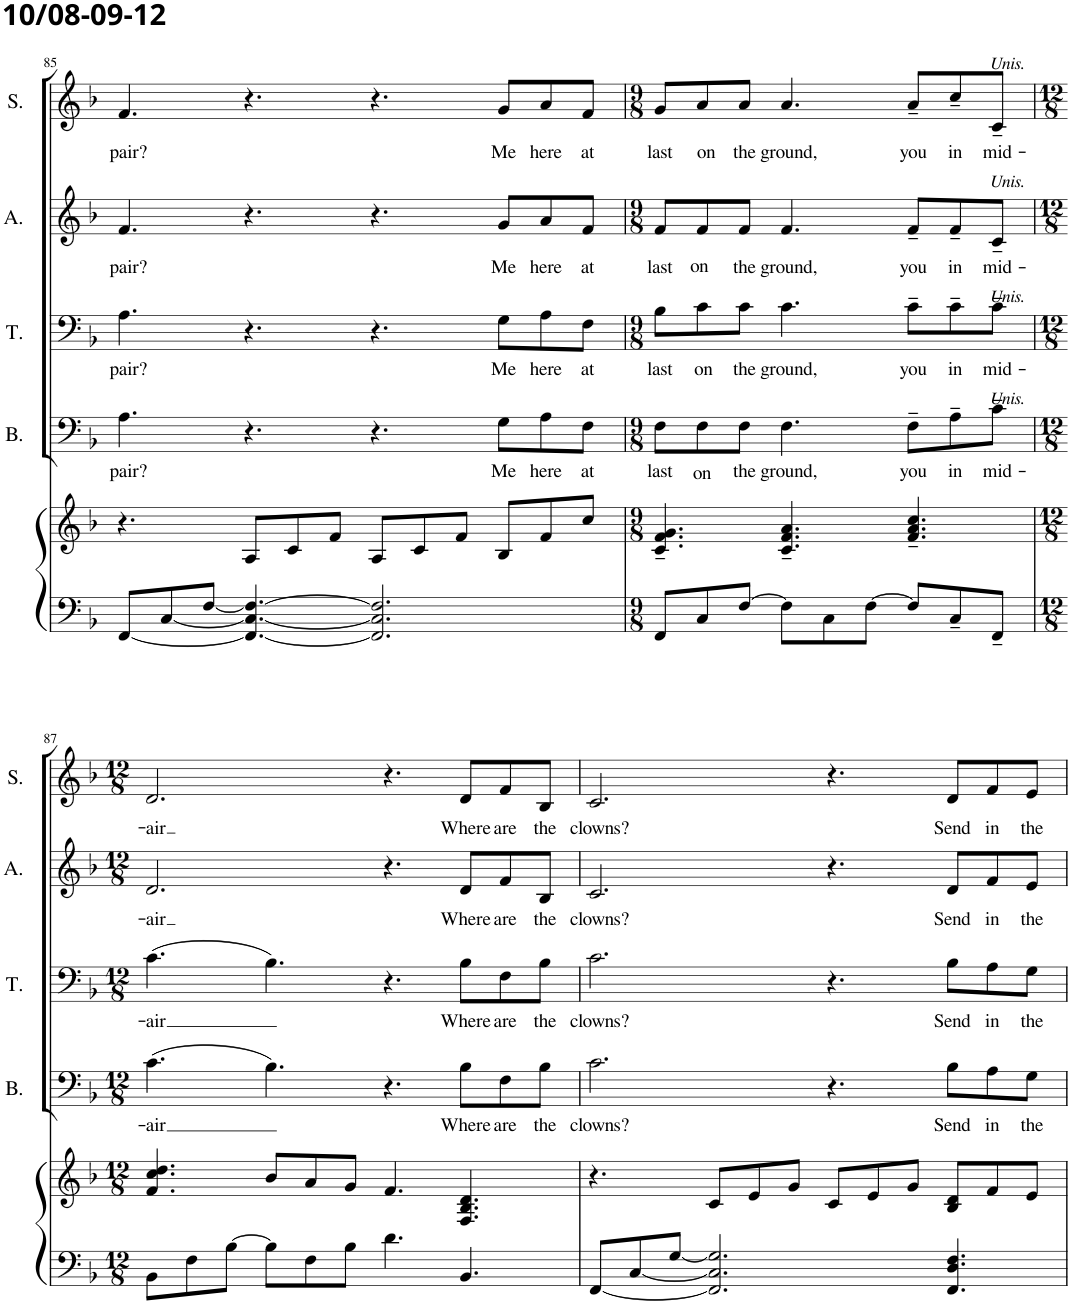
**kern	**kern	**kern	**text	**kern	**text	**kern	**text	**kern	**text
*part5	*part5	*part4	*part4	*part3	*part3	*part2	*part2	*part1	*part1
*staff6	*staff5	*staff4	*staff4	*staff3	*staff3	*staff2	*staff2	*staff1	*staff1
*I"Piano	*	*I"Bass	*	*I"Tenor	*	*I"Alto	*	*I"Soprano	*
*I'Pno	*	*I'B.	*	*I'T.	*	*I'A.	*	*I'S.	*
!!LO:PB:g=z
*clefF4	*clefG2	*clefF4	*	*clefF4	*	*clefG2	*	*clefG2	*
*k[b-]	*k[b-]	*k[b-]	*	*k[b-]	*	*k[b-]	*	*k[b-]	*
*M12/8	*M12/8	*M12/8	*	*M12/8	*	*M12/8	*	*M12/8	*
=85	=85	=85	=85	=85	=85	=85	=85	=85	=85
!	!	!	!LO:LY:b	!	!LO:LY:b	!	!LO:LY:b	!	!LO:LY:b
[8FF/L	4.r	4.A\	pair?	4.A\	pair?	4.f/	pair?	4.f/	pair?
[8C/	.	.	.	.	.	.	.	.	.
[8F/J	.	.	.	.	.	.	.	.	.
4.FF/_ 4.C/_ 4.F/_	8A/L	4.r	.	4.r	.	4.r	.	4.r	.
.	8c/	.	.	.	.	.	.	.	.
.	8f/J	.	.	.	.	.	.	.	.
2.FF/] 2.C/] 2.F/]	8A/L	4.r	.	4.r	.	4.r	.	4.r	.
.	8c/	.	.	.	.	.	.	.	.
.	8f/J	.	.	.	.	.	.	.	.
!	!	!	!LO:LY:b	!	!LO:LY:b	!	!LO:LY:b	!	!LO:LY:b
.	8B-/L	8G\L	Me	8G\L	Me	8g/L	Me	8g/L	Me
!	!	!	!LO:LY:b	!	!LO:LY:b	!	!LO:LY:b	!	!LO:LY:b
.	8f/	8A\	here	8A\	here	8a/	here	8a/	here
!	!	!	!LO:LY:b	!	!LO:LY:b	!	!LO:LY:b	!	!LO:LY:b
.	8cc/J	8F\J	at	8F\J	at	8f/J	at	8f/J	at
=86	=86	=86	=86	=86	=86	=86	=86	=86	=86
*M9/8	*M9/8	*M9/8	*	*M9/8	*	*M9/8	*	*M9/8	*
!	!	!	!LO:LY:b	!	!LO:LY:b	!	!LO:LY:b	!	!LO:LY:b
8FF/L	4.c/~ 4.f/~ 4.g/~	8F\L	last	8B-\L	last	8f/L	last	8g/L	last
!	!	!	!LO:LY:b	!	!LO:LY:b	!	!LO:LY:b	!	!LO:LY:b
8C/	.	8F\	on	8c\	on	8f/	on	8a/	on
!	!	!	!LO:LY:b	!	!LO:LY:b	!	!LO:LY:b	!	!LO:LY:b
[8F/J	.	8F\J	the	8c\J	the	8f/J	the	8a/J	the
!	!	!	!LO:LY:b	!	!LO:LY:b	!	!LO:LY:b	!	!LO:LY:b
8F\L]	4.c/~ 4.f/~ 4.a/~	4.F\	ground,	4.c\	ground,	4.f/	ground,	4.a/	ground,
8C\	.	.	.	.	.	.	.	.	.
[8F\J	.	.	.	.	.	.	.	.	.
!	!	!	!LO:LY:b	!	!LO:LY:b	!	!LO:LY:b	!	!LO:LY:b
8F/L]	4.f/~ 4.a/~ 4.cc/~	8F~\L	you	8c~\L	you	8f~/L	you	8a~/L	you
!	!	!	!LO:LY:b	!	!LO:LY:b	!	!LO:LY:b	!	!LO:LY:b
8C~/	.	8A~\	in	8c~\	in	8f~/	in	8cc~/	in
!	!	!	!	!	!	!	!	!LO:TX:a:i:t=Unis.	!
!	!	!	!	!	!	!LO:TX:a:i:t=Unis.	!	!	!
!	!	!	!	!LO:TX:a:i:t=Unis.	!	!	!	!	!
!	!	!LO:TX:a:i:t=Unis.	!	!	!	!	!	!	!
!	!	!	!LO:LY:b	!	!LO:LY:b	!	!LO:LY:b	!	!LO:LY:b
8FF~/J	.	8c~\J	mid-	8c~\J	mid-	8c~/J	mid-	8c~/J	mid-
!!LO:LB:g=z
=87	=87	=87	=87	=87	=87	=87	=87	=87	=87
*M12/8	*M12/8	*M12/8	*	*M12/8	*	*M12/8	*	*M12/8	*
!	!	!	!LO:LY:b	!	!LO:LY:b	!	!LO:LY:b	!	!LO:LY:b
8BB-\L	4.f/ 4.cc/ 4.dd/	(4.c\	air	(4.c\	air	2.d/	-air	2.d/	-air
8F\	.	.	.	.	.	.	.	.	.
[8B-\J	.	.	.	.	.	.	.	.	.
8B-\L]	8b-/L	4.B-\)	.	4.B-\)	.	.	.	.	.
8F\	8a/	.	.	.	.	.	.	.	.
8B-\J	8g/J	.	.	.	.	.	.	.	.
4.d\	4.f/	4.r	.	4.r	.	4.r	.	4.r	.
!	!	!	!LO:LY:b	!	!LO:LY:b	!	!LO:LY:b	!	!LO:LY:b
4.BB-/	4.F/ 4.B-/ 4.d/	8B-\L	Where	8B-\L	Where	8d/L	Where	8d/L	Where
!	!	!	!LO:LY:b	!	!LO:LY:b	!	!LO:LY:b	!	!LO:LY:b
.	.	8F\	are	8F\	are	8f/	are	8f/	are
!	!	!	!LO:LY:b	!	!LO:LY:b	!	!LO:LY:b	!	!LO:LY:b
.	.	8B-\J	the	8B-\J	the	8B-/J	the	8B-/J	the
=88	=88	=88	=88	=88	=88	=88	=88	=88	=88
!	!	!	!LO:LY:b	!	!LO:LY:b	!	!LO:LY:b	!	!LO:LY:b
[8FF/L	4.r	2.c\	clowns?	2.c\	clowns?	2.c/	clowns?	2.c/	clowns?
[8C/	.	.	.	.	.	.	.	.	.
[8G/J	.	.	.	.	.	.	.	.	.
2.FF/] 2.C/] 2.G/]	8c/L	.	.	.	.	.	.	.	.
.	8e/	.	.	.	.	.	.	.	.
.	8g/J	.	.	.	.	.	.	.	.
.	8c/L	4.r	.	4.r	.	4.r	.	4.r	.
.	8e/	.	.	.	.	.	.	.	.
.	8g/J	.	.	.	.	.	.	.	.
!	!	!	!LO:LY:b	!	!LO:LY:b	!	!LO:LY:b	!	!LO:LY:b
4.FF/ 4.D/ 4.F/	8B-/ 8d/L	8B-\L	Send	8B-\L	Send	8d/L	Send	8d/L	Send
!	!	!	!LO:LY:b	!	!LO:LY:b	!	!LO:LY:b	!	!LO:LY:b
.	8f/	8A\	in	8A\	in	8f/	in	8f/	in
!	!	!	!LO:LY:b	!	!LO:LY:b	!	!LO:LY:b	!	!LO:LY:b
.	8e/J	8G\J	the	8G\J	the	8e/J	the	8e/J	the
=	=	=	=	=	=	=	=	=	=
*-	*-	*-	*-	*-	*-	*-	*-	*-	*-
